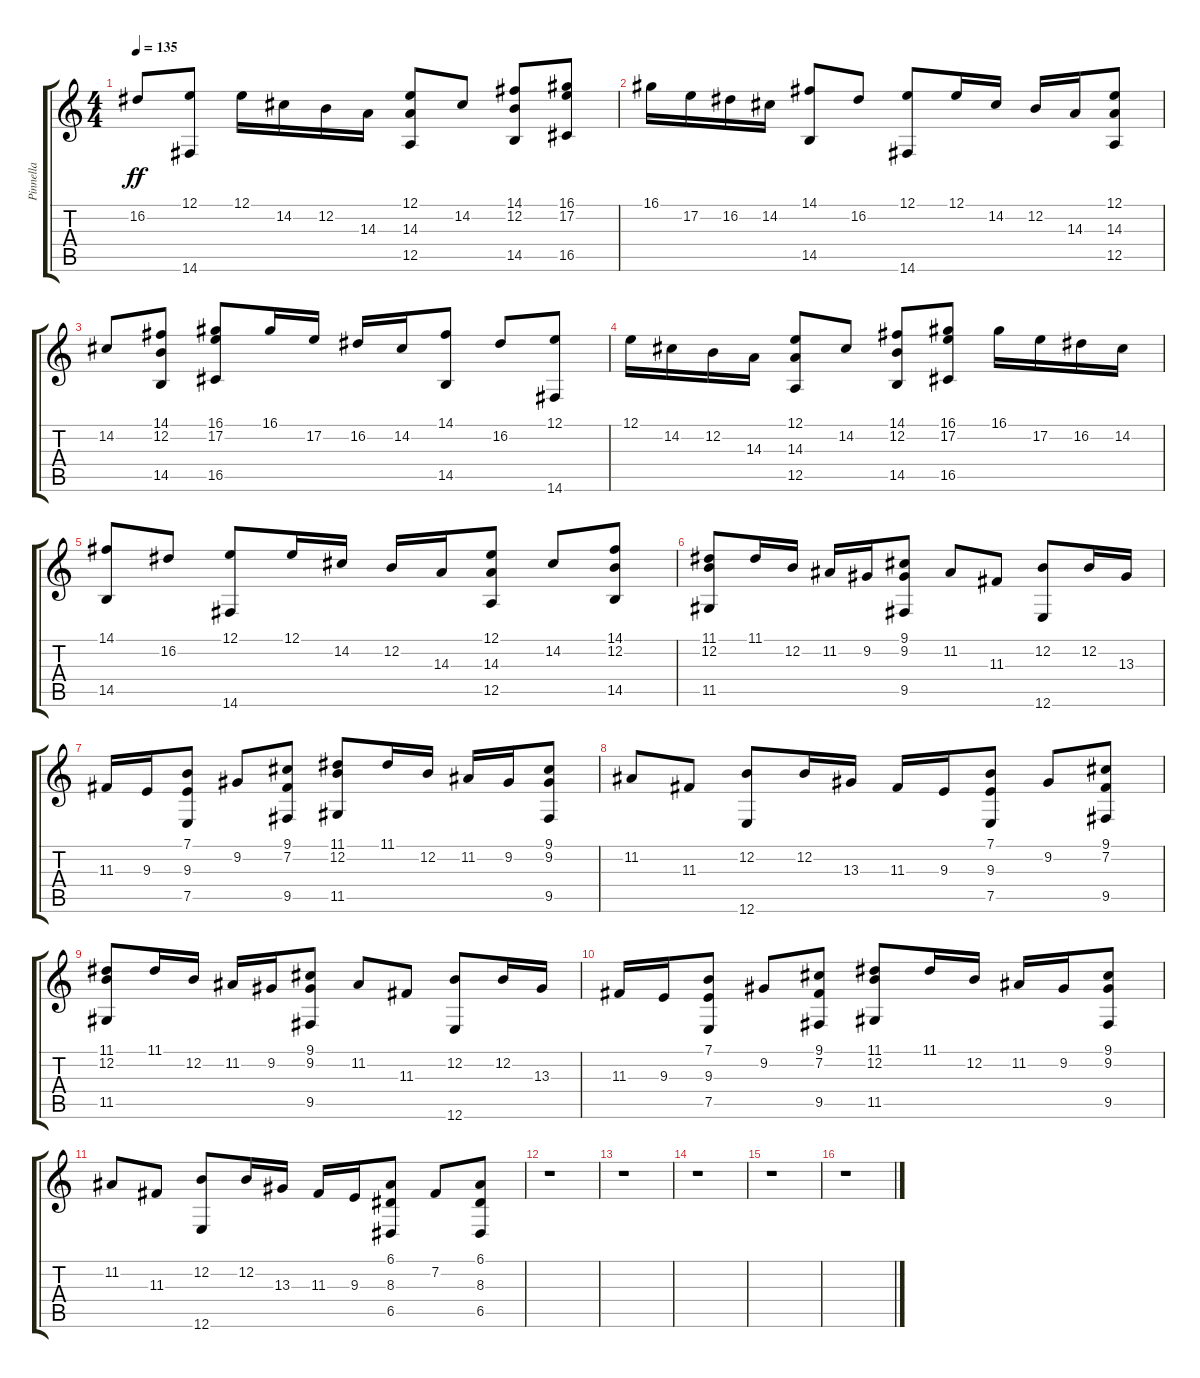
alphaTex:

\track ("Pinnella" "Pinnella") {instrument brightacousticpiano}
\staff {score tabs}
\tuning (E4 B3 G3 D3 A2 E2) {hide}
\ts (4 4)
\tempo 135
\clef g2
\ks c
16.2.8{dy ff} (12.1 14.6).8 12.1.16 14.2.16 12.2.16 14.3.16 (12.1 14.3 12.5).8 14.2.8 (14.1 12.2 14.5).8 (16.1 17.2 16.5).8 |
16.1.16 17.2.16 16.2.16 14.2.16 (14.1 14.5).8 16.2.8 (12.1 14.6).8 12.1.16 14.2.16 12.2.16 14.3.16 (12.1 14.3 12.5).8 |
14.2.8 (14.1 12.2 14.5).8 (16.1 17.2 16.5).8 16.1.16 17.2.16 16.2.16 14.2.16 (14.1 14.5).8 16.2.8 (12.1 14.6).8 |
12.1.16 14.2.16 12.2.16 14.3.16 (12.1 14.3 12.5).8 14.2.8 (14.1 12.2 14.5).8 (16.1 17.2 16.5).8 16.1.16 17.2.16 16.2.16 14.2.16 |
(14.1 14.5).8 16.2.8 (12.1 14.6).8 12.1.16 14.2.16 12.2.16 14.3.16 (12.1 14.3 12.5).8 14.2.8 (14.1 12.2 14.5).8 |
(11.1 12.2 11.5).8 11.1.16 12.2.16 11.2.16 9.2.16 (9.1 9.2 9.5).8 11.2.8 11.3.8 (12.2 12.6).8 12.2.16 13.3.16 |
11.3.16 9.3.16 (7.1 9.3 7.5).8 9.2.8 (9.1 7.2 9.5).8 (11.1 12.2 11.5).8 11.1.16 12.2.16 11.2.16 9.2.16 (9.1 9.2 9.5).8 |
11.2.8 11.3.8 (12.2 12.6).8 12.2.16 13.3.16 11.3.16 9.3.16 (7.1 9.3 7.5).8 9.2.8 (9.1 7.2 9.5).8 |
(11.1 12.2 11.5).8 11.1.16 12.2.16 11.2.16 9.2.16 (9.1 9.2 9.5).8 11.2.8 11.3.8 (12.2 12.6).8 12.2.16 13.3.16 |
11.3.16 9.3.16 (7.1 9.3 7.5).8 9.2.8 (9.1 7.2 9.5).8 (11.1 12.2 11.5).8 11.1.16 12.2.16 11.2.16 9.2.16 (9.1 9.2 9.5).8 |
11.2.8 11.3.8 (12.2 12.6).8 12.2.16 13.3.16 11.3.16 9.3.16 (6.1 8.3 6.5).8 7.2.8 (6.1 8.3 6.5).8 |
r.1 |
r.1 |
r.1 |
r.1 |
r.1
